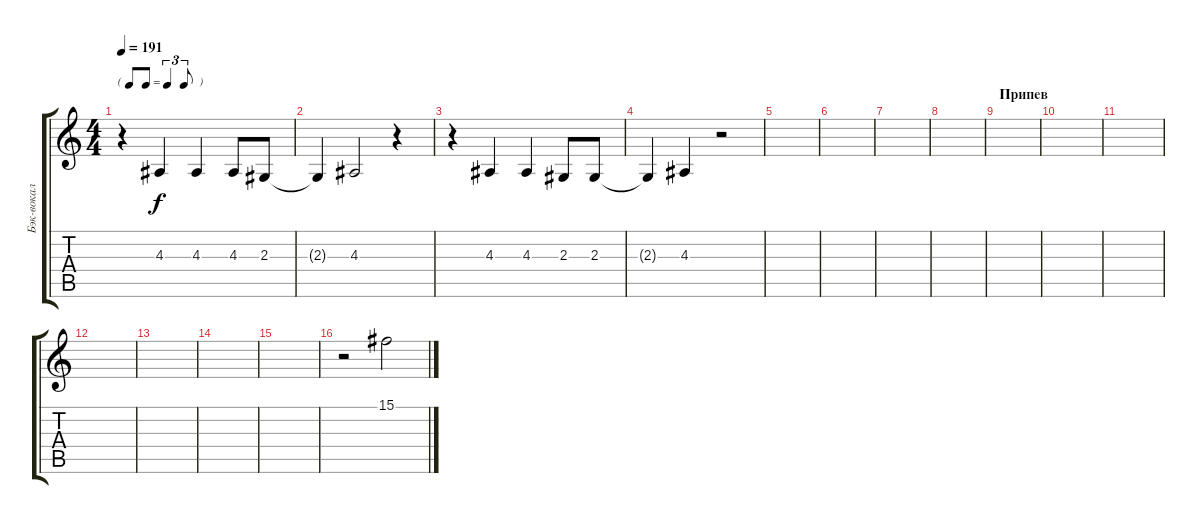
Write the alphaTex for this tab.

\track ("Бэк-вокал" "Бэк-вокал") {instrument fx7echoes}
\staff {score tabs}
\tuning (Eb4 Bb3 Gb3 Db3 Ab2 Eb2) {hide}
\ts (4 4)
\tf triplet8th
\tempo 191
\clef g2
\ks c
r.4{dy ppp volume 6 instrument lead2sawtooth} 4.3.4{dy f} 4.3.4 4.3.8 2.3.8 |
2.3{t}.4 4.3.2 r.4 |
r.4 4.3.4 4.3.4 2.3.8 2.3.8 |
2.3{t}.4 4.3.4 r.2 |
|
|
|
|
\section ("" "Припев")
|
|
|
|
|
|
|
r.2{volume 8 instrument fx7echoes} 15.1.2
